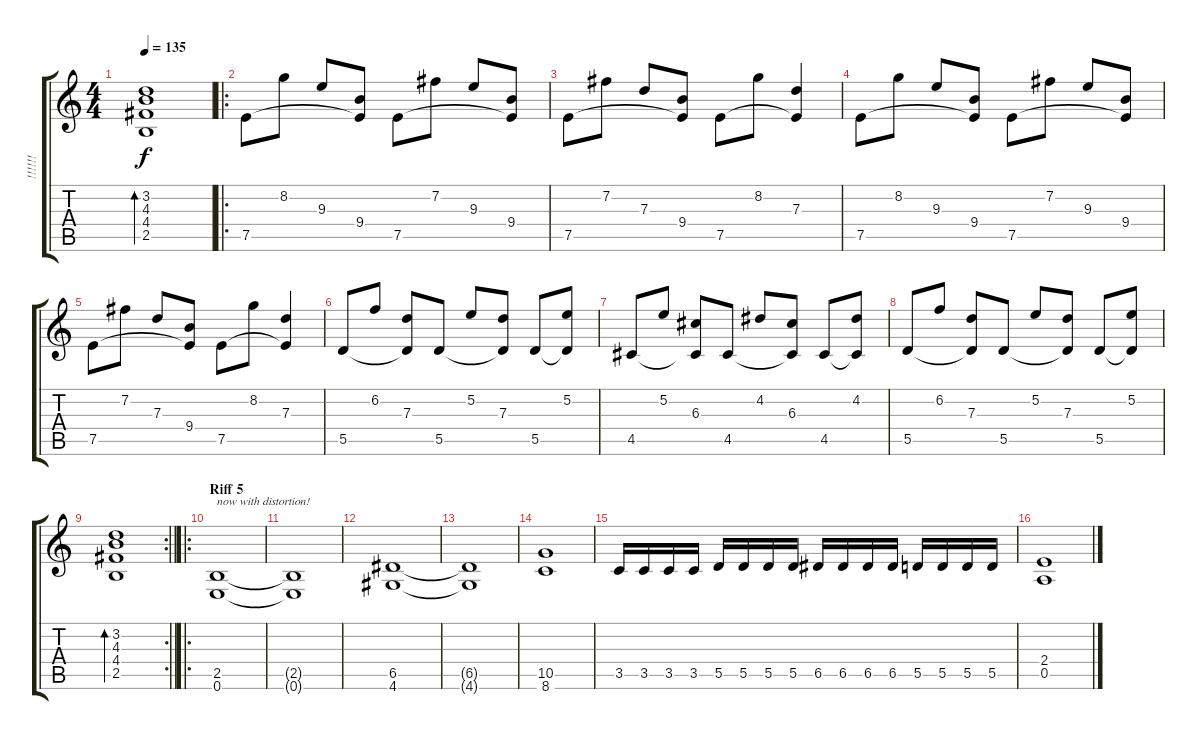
\track ("!!!!!!" "!!!!!!") {instrument distortionguitar}
\staff {score tabs}
\tuning (E4 B3 G3 D3 A2 E2) {hide}
\ts (4 4)
\tempo 135
\clef g2
\ks c
(3.2 4.3 4.4 2.5).1{bd 240 dy f} |
\ro
7.5.8 8.2.8 9.3.8 (9.4 7.5{t}).8 7.5.8 7.2.8 9.3.8 (9.4 7.5{t}).8 |
7.5.8 7.2.8 7.3.8 (9.4 7.5{t}).8 7.5.8 8.2.8 (7.3 7.5{t}).4 |
7.5.8 8.2.8 9.3.8 (9.4 7.5{t}).8 7.5.8 7.2.8 9.3.8 (9.4 7.5{t}).8 |
7.5.8 7.2.8 7.3.8 (9.4 7.5{t}).8 7.5.8 8.2.8 (7.3 7.5{t}).4 |
5.5.8 6.2.8 (7.3 5.5{t}).8 5.5.8 5.2.8 (7.3 5.5{t}).8 5.5.8 (5.2 5.5{t}).8 |
4.5.8 5.2.8 (6.3 4.5{t}).8 4.5.8 4.2.8 (6.3 4.5{t}).8 4.5.8 (4.2 4.5{t}).8 |
5.5.8 6.2.8 (7.3 5.5{t}).8 5.5.8 5.2.8 (7.3 5.5{t}).8 5.5.8 (5.2 5.5{t}).8 |
\rc 2
\barLineRight lightlight
(3.2 4.3 4.4 2.5).1{bd 240} |
\ro
\section ("" "Riff 5")
(2.5 0.6).1{txt "now with distortion!" instrument distortionguitar} |
(2.5{t} 0.6{t}).1 |
(6.5 4.6).1 |
(6.5{t} 4.6{t}).1 |
(10.5 8.6).1 |
3.5.16 3.5.16 3.5.16 3.5.16 5.5.16 5.5.16 5.5.16 5.5.16 6.5.16 6.5.16 6.5.16 6.5.16 5.5.16 5.5.16 5.5.16 5.5.16 |
(2.4 0.5).1
